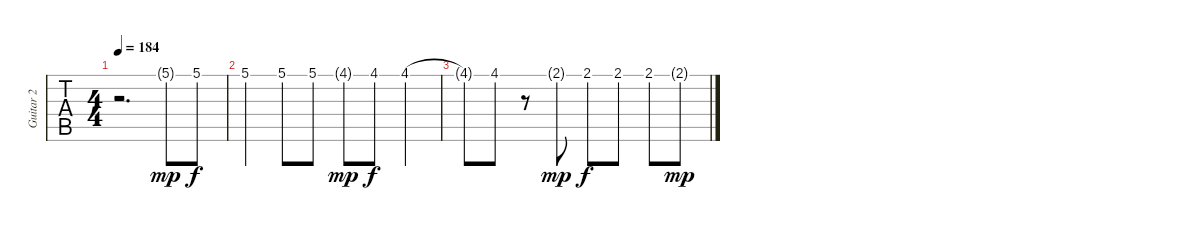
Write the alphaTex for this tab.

\track ("Guitar 2" "Guitar 2") {instrument acousticguitarnylon}
\staff {tabs}
\tuning (E4 B3 Gb3 E3 B2 E2) {hide}
\ts (4 4)
\tempo 184
\clef g2
\ks c
r.2{d dy mp} 5.1{g}.8 5.1.8{dy f} |
5.1.4 5.1.8 5.1.8 4.1{g}.8{dy mp} 4.1.8{dy f} 4.1.4 |
4.1{t}.8 4.1.8 r.8 2.1{g}.8{dy mp} 2.1.8{dy f} 2.1.8 2.1.8 2.1{g}.8{dy mp}
